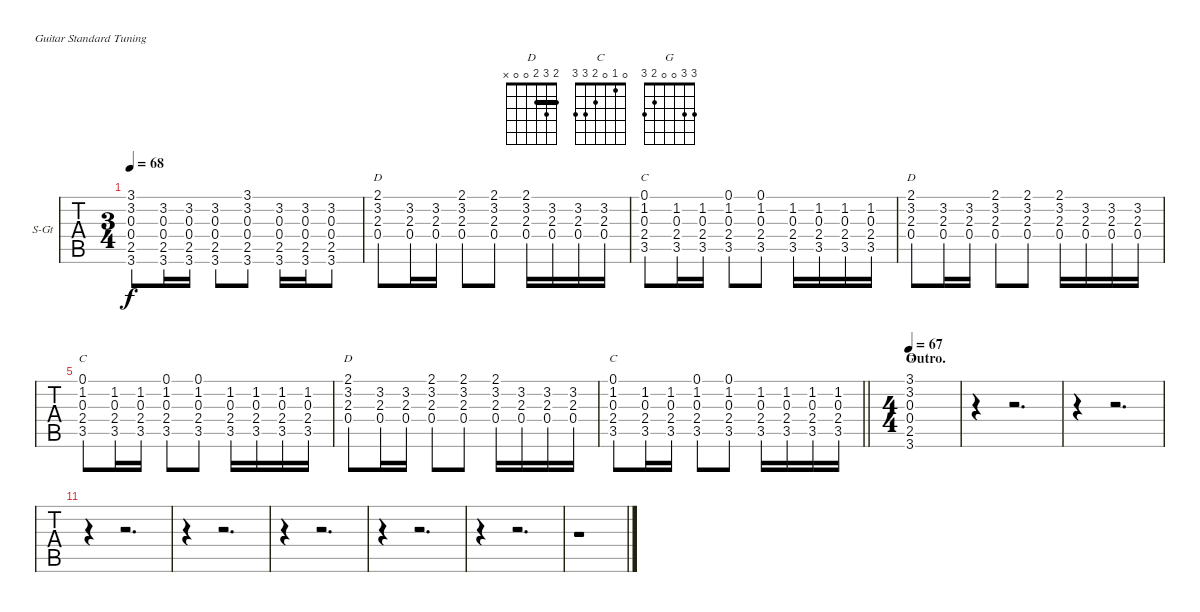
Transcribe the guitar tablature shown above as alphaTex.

\bracketExtendMode nobrackets
\firstSystemTrackNameOrientation horizontal
\otherSystemsTrackNameOrientation horizontal
\defaultBarNumberDisplay FirstOfSystem
\track ("Acoustic" "S-Gt") {instrument acousticguitarsteel}
\staff {tabs}
\tuning (E4 B3 G3 D3 A2 E2)
\chord ("D" 2 3 2 0 0 x) {barre 2}
\chord ("C" 0 1 0 2 3 3)
\chord ("G" 3 3 0 0 2 3)
\ts (3 4)
\tempo 68
\clef g2
\ks c
(3.1 3.2 0.3 0.4 2.5 3.6).8{dy f} (3.2 0.3 0.4 2.5 3.6).16 (3.2 0.3 0.4 2.5 3.6).16 (3.2 0.3 0.4 2.5 3.6).8 (3.1 3.2 0.3 0.4 2.5 3.6).8 (3.2 0.3 0.4 2.5 3.6).16 (3.2 0.3 0.4 2.5 3.6).16 (3.2 0.3 0.4 2.5 3.6).8 |
(2.1 3.2 2.3 0.4).8{ch "D"} (3.2 2.3 0.4).16 (3.2 2.3 0.4).16 (2.1 3.2 2.3 0.4).8 (2.1 3.2 2.3 0.4).8 (2.1 3.2 2.3 0.4).16 (3.2 2.3 0.4).16 (3.2 2.3 0.4).16 (3.2 2.3 0.4).16 |
(0.1 1.2 0.3 2.4 3.5).8{ch "C"} (1.2 0.3 2.4 3.5).16 (1.2 0.3 2.4 3.5).16 (0.1 1.2 0.3 2.4 3.5).8 (0.1 1.2 0.3 2.4 3.5).8 (1.2 0.3 2.4 3.5).16 (1.2 0.3 2.4 3.5).16 (1.2 0.3 2.4 3.5).16 (1.2 0.3 2.4 3.5).16 |
(2.1 3.2 2.3 0.4).8{ch "D"} (3.2 2.3 0.4).16 (3.2 2.3 0.4).16 (2.1 3.2 2.3 0.4).8 (2.1 3.2 2.3 0.4).8 (2.1 3.2 2.3 0.4).16 (3.2 2.3 0.4).16 (3.2 2.3 0.4).16 (3.2 2.3 0.4).16 |
(0.1 1.2 0.3 2.4 3.5).8{ch "C"} (1.2 0.3 2.4 3.5).16 (1.2 0.3 2.4 3.5).16 (0.1 1.2 0.3 2.4 3.5).8 (0.1 1.2 0.3 2.4 3.5).8 (1.2 0.3 2.4 3.5).16 (1.2 0.3 2.4 3.5).16 (1.2 0.3 2.4 3.5).16 (1.2 0.3 2.4 3.5).16 |
(2.1 3.2 2.3 0.4).8{ch "D"} (3.2 2.3 0.4).16 (3.2 2.3 0.4).16 (2.1 3.2 2.3 0.4).8 (2.1 3.2 2.3 0.4).8 (2.1 3.2 2.3 0.4).16 (3.2 2.3 0.4).16 (3.2 2.3 0.4).16 (3.2 2.3 0.4).16 |
\barLineRight lightlight
(0.1 1.2 0.3 2.4 3.5).8{ch "C"} (1.2 0.3 2.4 3.5).16 (1.2 0.3 2.4 3.5).16 (0.1 1.2 0.3 2.4 3.5).8 (0.1 1.2 0.3 2.4 3.5).8 (1.2 0.3 2.4 3.5).16 (1.2 0.3 2.4 3.5).16 (1.2 0.3 2.4 3.5).16 (1.2 0.3 2.4 3.5).16 |
\ts (4 4)
\section ("" "Outro.")
\tempo 67
(3.1 3.2 0.3 0.4 2.5 3.6).1{ch "G"} |
r.4 r.2{d} |
r.4 r.2{d} |
r.4 r.2{d} |
r.4 r.2{d} |
r.4 r.2{d} |
r.4 r.2{d} |
r.4 r.2{d} |
r.1
